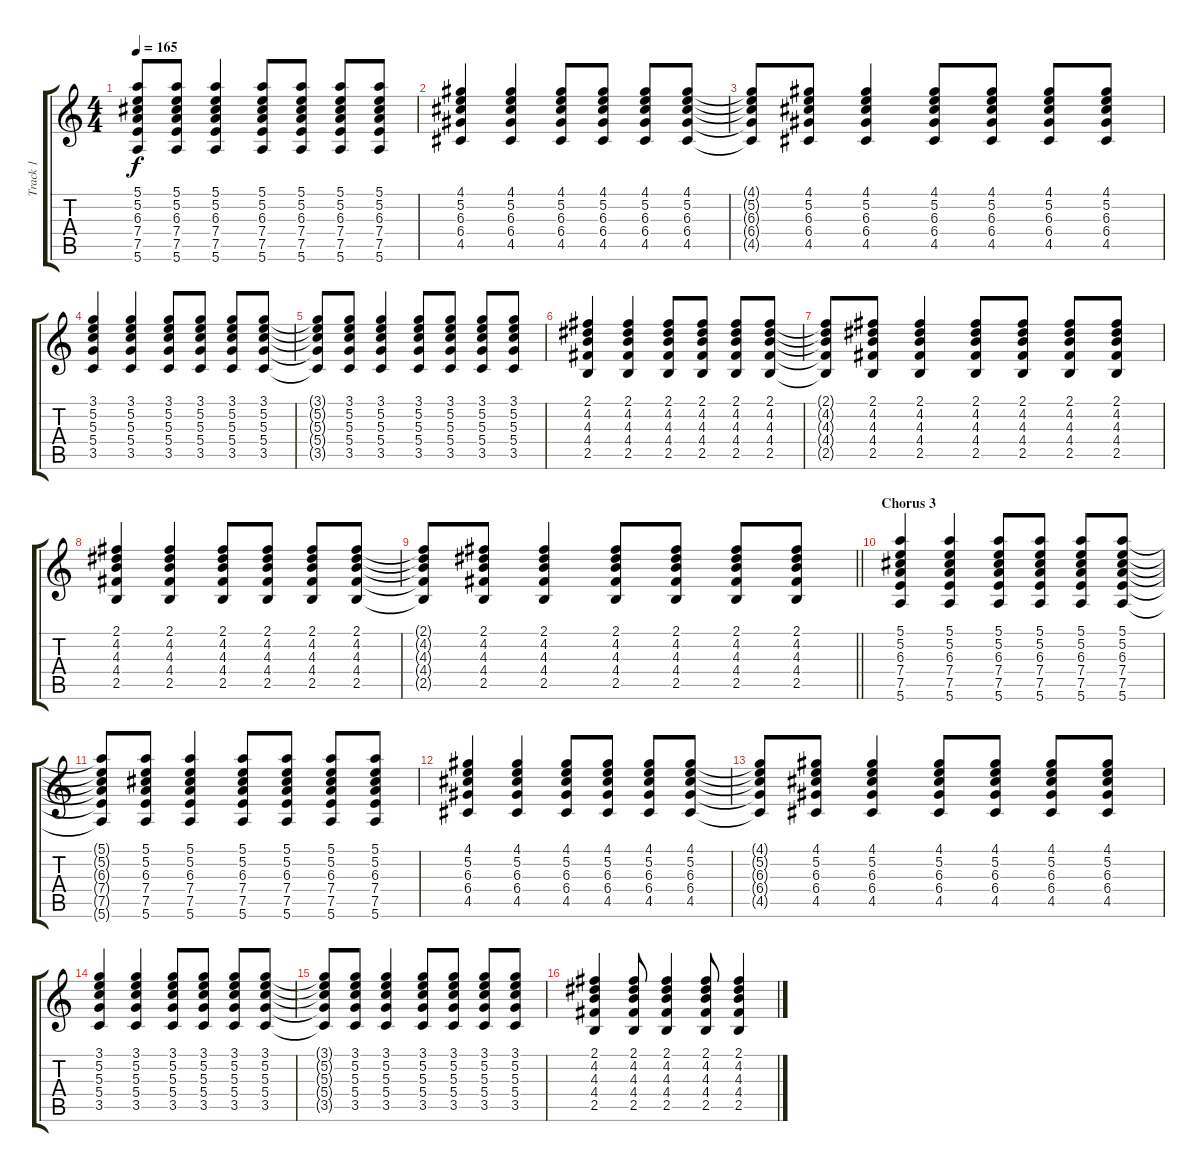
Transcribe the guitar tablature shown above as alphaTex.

\track ("Track 1" "Track 1") {instrument electricguitarjazz}
\staff {score tabs}
\tuning (E4 B3 G3 D3 A2 E2) {hide}
\ts (4 4)
\tempo 165
\clef g2
\ks c
(5.1{t} 5.2{t} 6.3{t} 7.4{t} 7.5{t} 5.6{t}).8{dy f} (5.1 5.2 6.3 7.4 7.5 5.6).8 (5.1 5.2 6.3 7.4 7.5 5.6).4 (5.1 5.2 6.3 7.4 7.5 5.6).8 (5.1 5.2 6.3 7.4 7.5 5.6).8 (5.1 5.2 6.3 7.4 7.5 5.6).8 (5.1 5.2 6.3 7.4 7.5 5.6).8 |
(4.1 5.2 6.3 6.4 4.5).4 (4.1 5.2 6.3 6.4 4.5).4 (4.1 5.2 6.3 6.4 4.5).8 (4.1 5.2 6.3 6.4 4.5).8 (4.1 5.2 6.3 6.4 4.5).8 (4.1 5.2 6.3 6.4 4.5).8 |
(4.1{t} 5.2{t} 6.3{t} 6.4{t} 4.5{t}).8 (4.1 5.2 6.3 6.4 4.5).8 (4.1 5.2 6.3 6.4 4.5).4 (4.1 5.2 6.3 6.4 4.5).8 (4.1 5.2 6.3 6.4 4.5).8 (4.1 5.2 6.3 6.4 4.5).8 (4.1 5.2 6.3 6.4 4.5).8 |
(3.1 5.2 5.3 5.4 3.5).4 (3.1 5.2 5.3 5.4 3.5).4 (3.1 5.2 5.3 5.4 3.5).8 (3.1 5.2 5.3 5.4 3.5).8 (3.1 5.2 5.3 5.4 3.5).8 (3.1 5.2 5.3 5.4 3.5).8 |
(3.1{t} 5.2{t} 5.3{t} 5.4{t} 3.5{t}).8 (3.1 5.2 5.3 5.4 3.5).8 (3.1 5.2 5.3 5.4 3.5).4 (3.1 5.2 5.3 5.4 3.5).8 (3.1 5.2 5.3 5.4 3.5).8 (3.1 5.2 5.3 5.4 3.5).8 (3.1 5.2 5.3 5.4 3.5).8 |
(2.1 4.2 4.3 4.4 2.5).4 (2.1 4.2 4.3 4.4 2.5).4 (2.1 4.2 4.3 4.4 2.5).8 (2.1 4.2 4.3 4.4 2.5).8 (2.1 4.2 4.3 4.4 2.5).8 (2.1 4.2 4.3 4.4 2.5).8 |
(2.1{t} 4.2{t} 4.3{t} 4.4{t} 2.5{t}).8 (2.1 4.2 4.3 4.4 2.5).8 (2.1 4.2 4.3 4.4 2.5).4 (2.1 4.2 4.3 4.4 2.5).8 (2.1 4.2 4.3 4.4 2.5).8 (2.1 4.2 4.3 4.4 2.5).8 (2.1 4.2 4.3 4.4 2.5).8 |
(2.1 4.2 4.3 4.4 2.5).4 (2.1 4.2 4.3 4.4 2.5).4 (2.1 4.2 4.3 4.4 2.5).8 (2.1 4.2 4.3 4.4 2.5).8 (2.1 4.2 4.3 4.4 2.5).8 (2.1 4.2 4.3 4.4 2.5).8 |
\barLineRight lightlight
(2.1{t} 4.2{t} 4.3{t} 4.4{t} 2.5{t}).8 (2.1 4.2 4.3 4.4 2.5).8 (2.1 4.2 4.3 4.4 2.5).4 (2.1 4.2 4.3 4.4 2.5).8 (2.1 4.2 4.3 4.4 2.5).8 (2.1 4.2 4.3 4.4 2.5).8 (2.1 4.2 4.3 4.4 2.5).8 |
\section ("" "Chorus 3")
(5.1 5.2 6.3 7.4 7.5 5.6).4 (5.1 5.2 6.3 7.4 7.5 5.6).4 (5.1 5.2 6.3 7.4 7.5 5.6).8 (5.1 5.2 6.3 7.4 7.5 5.6).8 (5.1 5.2 6.3 7.4 7.5 5.6).8 (5.1 5.2 6.3 7.4 7.5 5.6).8 |
(5.1{t} 5.2{t} 6.3{t} 7.4{t} 7.5{t} 5.6{t}).8 (5.1 5.2 6.3 7.4 7.5 5.6).8 (5.1 5.2 6.3 7.4 7.5 5.6).4 (5.1 5.2 6.3 7.4 7.5 5.6).8 (5.1 5.2 6.3 7.4 7.5 5.6).8 (5.1 5.2 6.3 7.4 7.5 5.6).8 (5.1 5.2 6.3 7.4 7.5 5.6).8 |
(4.1 5.2 6.3 6.4 4.5).4 (4.1 5.2 6.3 6.4 4.5).4 (4.1 5.2 6.3 6.4 4.5).8 (4.1 5.2 6.3 6.4 4.5).8 (4.1 5.2 6.3 6.4 4.5).8 (4.1 5.2 6.3 6.4 4.5).8 |
(4.1{t} 5.2{t} 6.3{t} 6.4{t} 4.5{t}).8 (4.1 5.2 6.3 6.4 4.5).8 (4.1 5.2 6.3 6.4 4.5).4 (4.1 5.2 6.3 6.4 4.5).8 (4.1 5.2 6.3 6.4 4.5).8 (4.1 5.2 6.3 6.4 4.5).8 (4.1 5.2 6.3 6.4 4.5).8 |
(3.1 5.2 5.3 5.4 3.5).4 (3.1 5.2 5.3 5.4 3.5).4 (3.1 5.2 5.3 5.4 3.5).8 (3.1 5.2 5.3 5.4 3.5).8 (3.1 5.2 5.3 5.4 3.5).8 (3.1 5.2 5.3 5.4 3.5).8 |
(3.1{t} 5.2{t} 5.3{t} 5.4{t} 3.5{t}).8 (3.1 5.2 5.3 5.4 3.5).8 (3.1 5.2 5.3 5.4 3.5).4 (3.1 5.2 5.3 5.4 3.5).8 (3.1 5.2 5.3 5.4 3.5).8 (3.1 5.2 5.3 5.4 3.5).8 (3.1 5.2 5.3 5.4 3.5).8 |
(2.1 4.2 4.3 4.4 2.5).4 (2.1 4.2 4.3 4.4 2.5).8 (2.1 4.2 4.3 4.4 2.5).4 (2.1 4.2 4.3 4.4 2.5).8 (2.1 4.2 4.3 4.4 2.5).4
